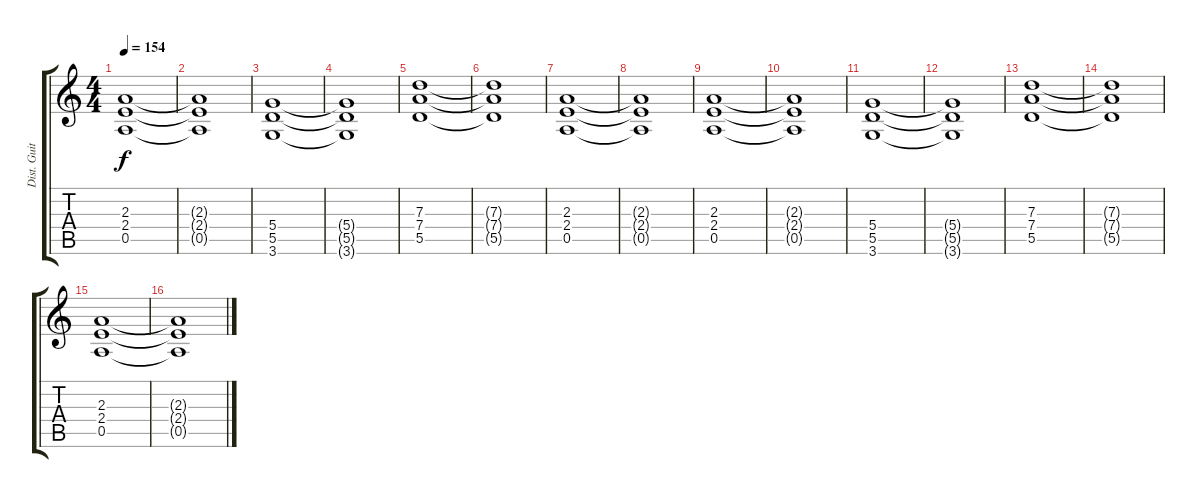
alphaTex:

\track ("Dist. Guitar 2" "Dist. Guit") {instrument distortionguitar}
\staff {score tabs}
\tuning (E4 B3 G3 D3 A2 E2) {hide}
\ts (4 4)
\tempo 154
\clef g2
\ks c
(2.3 2.4 0.5).1{dy f} |
(2.3{t} 2.4{t} 0.5{t}).1 |
(5.4 5.5 3.6).1 |
(5.4{t} 5.5{t} 3.6{t}).1 |
(7.3 7.4 5.5).1 |
(7.3{t} 7.4{t} 5.5{t}).1 |
(2.3 2.4 0.5).1 |
(2.3{t} 2.4{t} 0.5{t}).1 |
(2.3 2.4 0.5).1 |
(2.3{t} 2.4{t} 0.5{t}).1 |
(5.4 5.5 3.6).1 |
(5.4{t} 5.5{t} 3.6{t}).1 |
(7.3 7.4 5.5).1 |
(7.3{t} 7.4{t} 5.5{t}).1 |
(2.3 2.4 0.5).1 |
(2.3{t} 2.4{t} 0.5{t}).1
